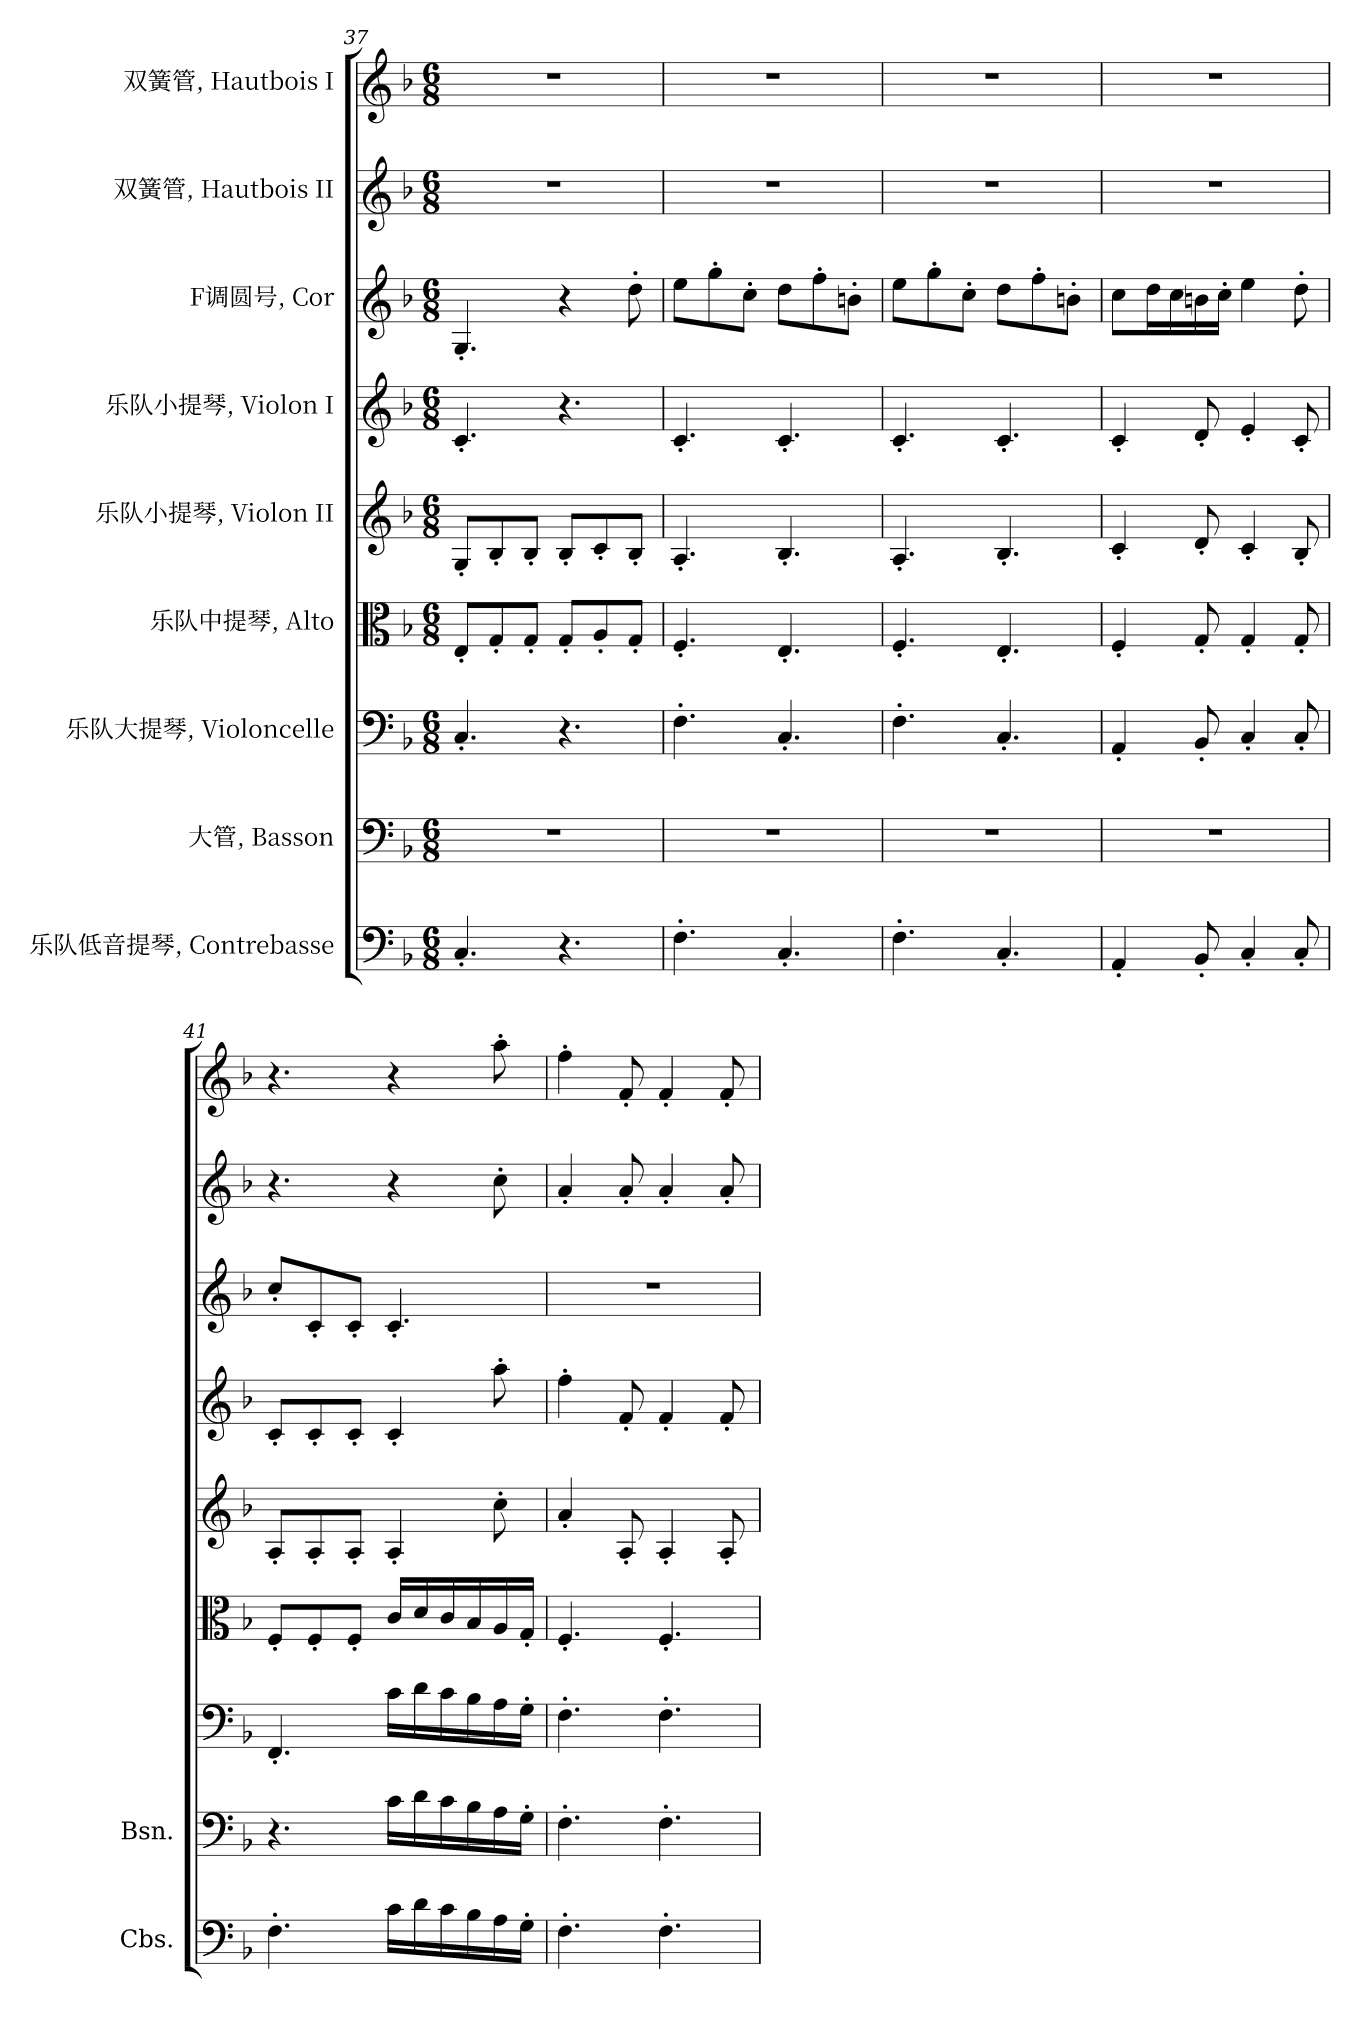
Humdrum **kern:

**kern	**kern	**kern	**kern	**kern	**kern	**kern	**kern	**kern
*part9	*part8	*part7	*part6	*part5	*part4	*part3	*part2	*part1
*staff9	*staff8	*staff7	*staff6	*staff5	*staff4	*staff3	*staff2	*staff1
*I"乐队低音提琴, Contrebasse	*I"大管, Basson	*I"乐队大提琴, Violoncelle	*I"乐队中提琴, Alto	*I"乐队小提琴, Violon II	*I"乐队小提琴, Violon I	*I"F调圆号, Cor	*I"双簧管, Hautbois II	*I"双簧管, Hautbois I
*I'Cbs.	*I'Bsn.	*	*	*	*	*	*	*
*clefF4	*clefF4	*clefF4	*clefC3	*clefG2	*clefG2	*clefG2	*clefG2	*clefG2
*ITrd7c12	*	*	*	*	*	*ITrd4c7	*	*
*k[b-]	*k[b-]	*k[b-]	*k[b-]	*k[b-]	*k[b-]	*k[b-e-]	*k[b-]	*k[b-]
*M6/8	*M6/8	*M6/8	*M6/8	*M6/8	*M6/8	*M6/8	*M6/8	*M6/8
=37	=37	=37	=37	=37	=37	=37	=37	=37
4.CC'/	2.r	4.C'/	8E'/L	8G'/L	4.c'/	4.C'/	2.r	2.r
.	.	.	8G'/	8B-'/	.	.	.	.
.	.	.	8G'/J	8B-'/J	.	.	.	.
4.r	.	4.r	8G'/L	8B-'/L	4.r	4r	.	.
.	.	.	8A'/	8c'/	.	.	.	.
.	.	.	8G'/J	8B-'/J	.	8g'\	.	.
!!LO:PB:g=z
=38	=38	=38	=38	=38	=38	=38	=38	=38
4.FF'\	2.r	4.F'\	4.F'/	4.A'/	4.c'/	8a\L	2.r	2.r
.	.	.	.	.	.	8cc'\	.	.
.	.	.	.	.	.	8f'\J	.	.
4.CC'/	.	4.C'/	4.E'/	4.B-'/	4.c'/	8g\L	.	.
.	.	.	.	.	.	8b-'\	.	.
.	.	.	.	.	.	8en'\J	.	.
=39	=39	=39	=39	=39	=39	=39	=39	=39
4.FF'\	2.r	4.F'\	4.F'/	4.A'/	4.c'/	8a\L	2.r	2.r
.	.	.	.	.	.	8cc'\	.	.
.	.	.	.	.	.	8f'\J	.	.
4.CC'/	.	4.C'/	4.E'/	4.B-'/	4.c'/	8g\L	.	.
.	.	.	.	.	.	8b-'\	.	.
.	.	.	.	.	.	8en'\J	.	.
=40	=40	=40	=40	=40	=40	=40	=40	=40
4AAA'/	2.r	4AA'/	4F'/	4c'/	4c'/	8f\L	2.r	2.r
.	.	.	.	.	.	16g\L	.	.
.	.	.	.	.	.	16f\	.	.
8BBB-'/	.	8BB-'/	8G'/	8d'/	8d'/	16en\	.	.
.	.	.	.	.	.	16f'\JJ	.	.
4CC'/	.	4C'/	4G'/	4c'/	4e'/	4a\	.	.
8CC'/	.	8C'/	8G'/	8B-'/	8c'/	8g'\	.	.
=41	=41	=41	=41	=41	=41	=41	=41	=41
4.FF'\	4.r	4.FF'/	8F'/L	8A'/L	8c'/L	8f'/L	4.r	4.r
.	.	.	8F'/	8A'/	8c'/	8F'/	.	.
.	.	.	8F'/J	8A'/J	8c'/J	8F'/J	.	.
16C\LL	16c\LL	16c\LL	16c/LL	4A'/	4c'/	4.F'/	4r	4r
16D\	16d\	16d\	16d/	.	.	.	.	.
16C\	16c\	16c\	16c/	.	.	.	.	.
16BB-\	16B-\	16B-\	16B-/	.	.	.	.	.
16AA\	16A\	16A\	16A/	8cc'\	8aa'\	.	8cc'\	8aa'\
16GG'\JJ	16G'\JJ	16G'\JJ	16G'/JJ	.	.	.	.	.
=42	=42	=42	=42	=42	=42	=42	=42	=42
4.FF'\	4.F'\	4.F'\	4.F'/	4a'/	4ff'\	2.r	4a'/	4ff'\
.	.	.	.	8A'/	8f'/	.	8a'/	8f'/
4.FF'\	4.F'\	4.F'\	4.F'/	4A'/	4f'/	.	4a'/	4f'/
.	.	.	.	8A'/	8f'/	.	8a'/	8f'/
=	=	=	=	=	=	=	=	=
*-	*-	*-	*-	*-	*-	*-	*-	*-
